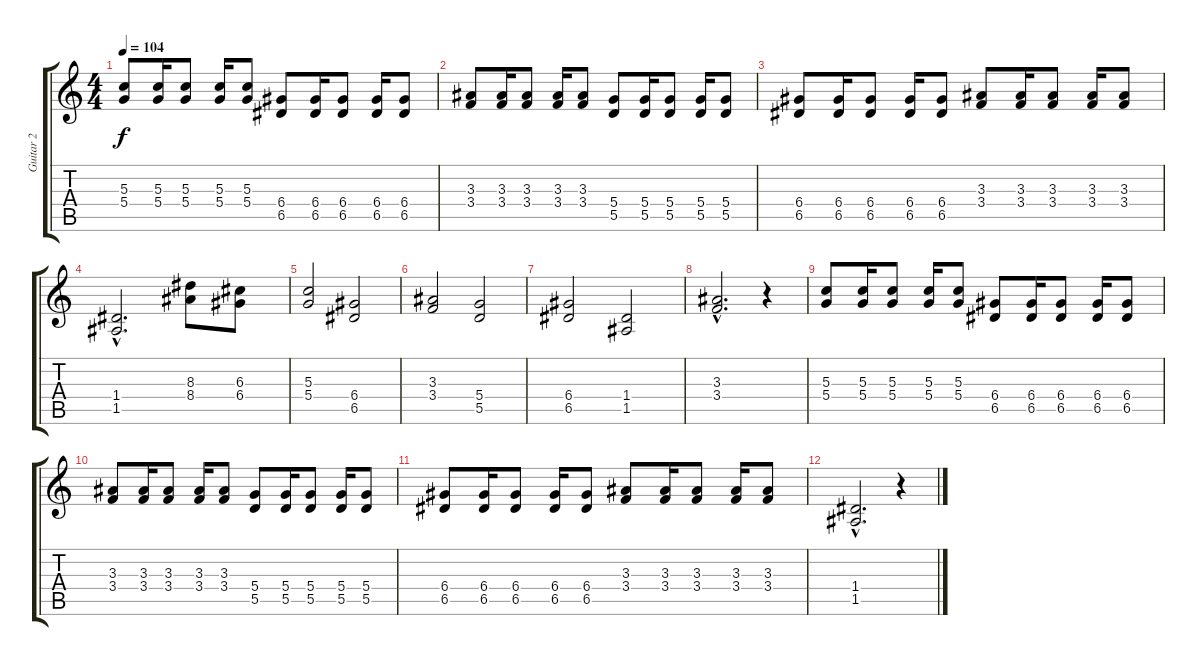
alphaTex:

\track ("Guitar 2" "Guitar 2") {instrument distortionguitar}
\staff {score tabs}
\tuning (E4 B3 G3 D3 A2 E2) {hide}
\ts (4 4)
\tempo 104
\clef g2
\ks c
(5.3 5.4).8{dy f} (5.3 5.4).16 (5.3 5.4).8 (5.3 5.4).16 (5.3 5.4).8 (6.4 6.5).8 (6.4 6.5).16 (6.4 6.5).8 (6.4 6.5).16 (6.4 6.5).8 |
(3.3 3.4).8 (3.3 3.4).16 (3.3 3.4).8 (3.3 3.4).16 (3.3 3.4).8 (5.4 5.5).8 (5.4 5.5).16 (5.4 5.5).8 (5.4 5.5).16 (5.4 5.5).8 |
(6.4 6.5).8 (6.4 6.5).16 (6.4 6.5).8 (6.4 6.5).16 (6.4 6.5).8 (3.3 3.4).8 (3.3 3.4).16 (3.3 3.4).8 (3.3 3.4).16 (3.3 3.4).8 |
(1.4{hac} 1.5{hac}).2{d} (8.3 8.4).8 (6.3 6.4).8 |
(5.3 5.4).2 (6.4 6.5).2 |
(3.3 3.4).2 (5.4 5.5).2 |
(6.4 6.5).2 (1.4 1.5).2 |
(3.3{hac} 3.4{hac}).2{d} r.4 |
(5.3 5.4).8 (5.3 5.4).16 (5.3 5.4).8 (5.3 5.4).16 (5.3 5.4).8 (6.4 6.5).8 (6.4 6.5).16 (6.4 6.5).8 (6.4 6.5).16 (6.4 6.5).8 |
(3.3 3.4).8 (3.3 3.4).16 (3.3 3.4).8 (3.3 3.4).16 (3.3 3.4).8 (5.4 5.5).8 (5.4 5.5).16 (5.4 5.5).8 (5.4 5.5).16 (5.4 5.5).8 |
(6.4 6.5).8 (6.4 6.5).16 (6.4 6.5).8 (6.4 6.5).16 (6.4 6.5).8 (3.3 3.4).8 (3.3 3.4).16 (3.3 3.4).8 (3.3 3.4).16 (3.3 3.4).8 |
(1.4{hac} 1.5{hac}).2{d} r.4
